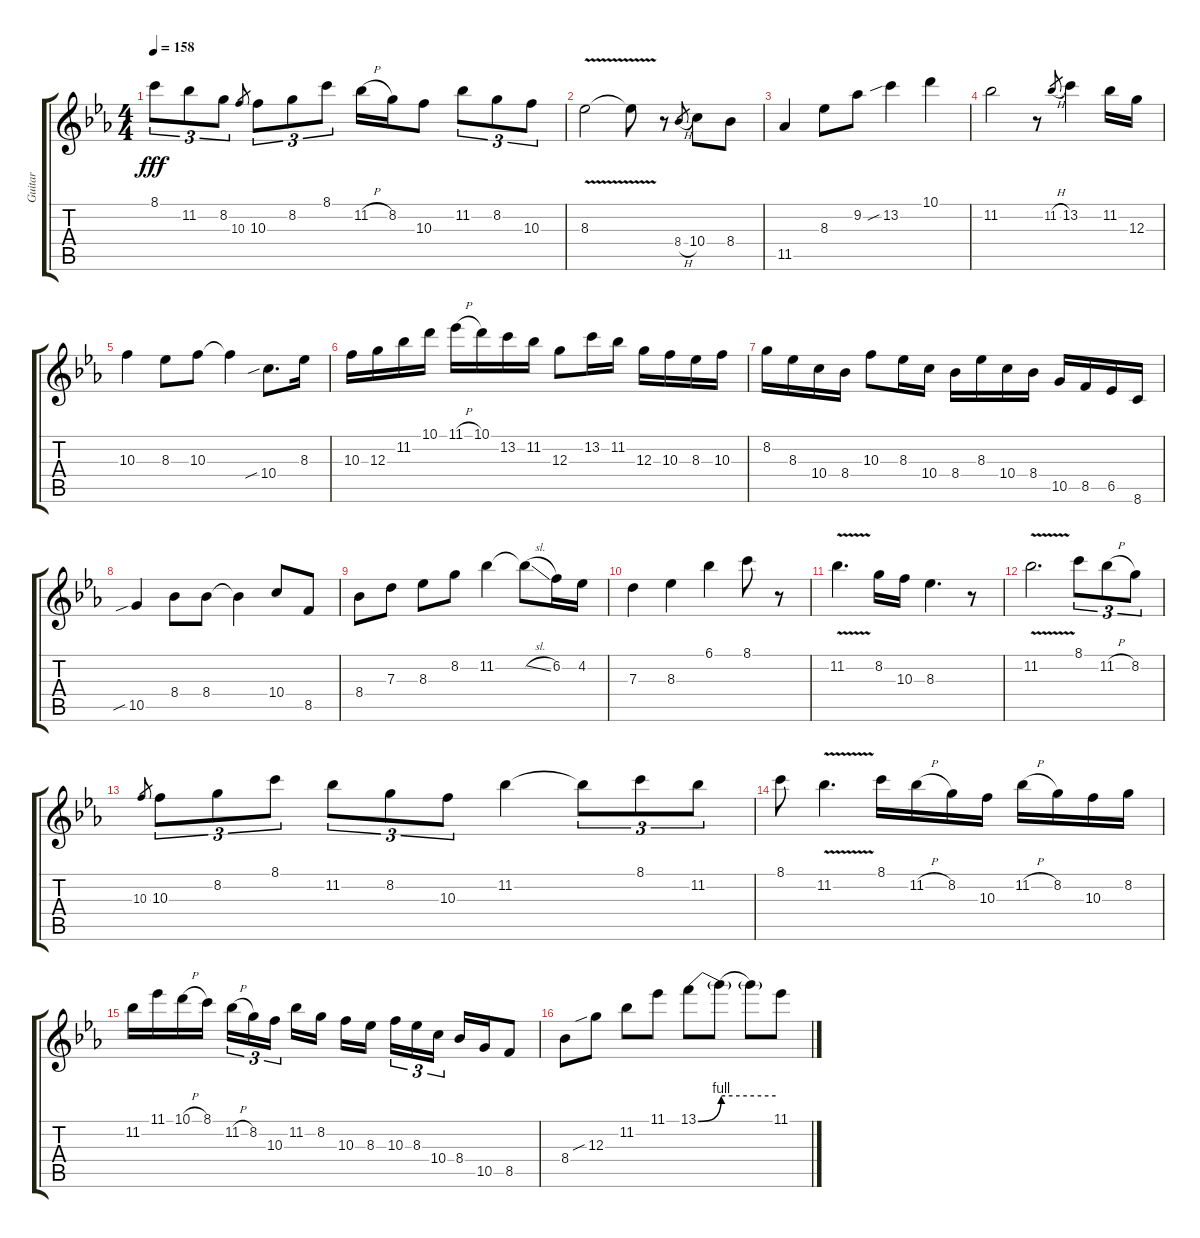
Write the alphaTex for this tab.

\track ("Guitar" "Guitar") {instrument overdrivenguitar}
\staff {score tabs}
\tuning (E4 B3 G3 D3 A2 E2) {hide}
\ts (4 4)
\tempo 158
\clef g2
\ks eb
8.1.8{tu (3 2) dy fff} 11.2.8{tu (3 2)} 8.2.8{tu (3 2)} 10.3.8{gr} 10.3.8{tu (3 2)} 8.2.8{tu (3 2)} 8.1.8{tu (3 2)} 11.2{h}.16 8.2.16 10.3.8 11.2.8{tu (3 2)} 8.2.8{tu (3 2)} 10.3.8{tu (3 2)} |
8.3{v}.2 8.3{v t}.8 r.8 8.4{h}.8{gr} 10.4.8 8.4.8 |
11.5.4 8.3.8 9.2.8 13.2{sib}.4 10.1.4 |
11.2.2 r.8 11.2{h}.8{gr} 13.2.4 11.2.16 12.3.16 |
10.3.4 8.3.8 10.3.8 10.3{t}.4 10.4{sib}.8{d} 8.3.16 |
10.3.16 12.3.16 11.2.16 10.1.16 11.1{h}.16 10.1.16 13.2.16 11.2.16 12.3.8 13.2.16 11.2.16 12.3.16 10.3.16 8.3.16 10.3.16 |
8.2.16 8.3.16 10.4.16 8.4.16 10.3.8 8.3.16 10.4.16 8.4.16 8.3.16 10.4.16 8.4.16 10.5.16 8.5.16 6.5.16 8.6.16 |
10.5{sib}.4 8.4.8 8.4.8 8.4{t}.4 10.4.8 8.5.8 |
8.4.8 7.3.8 8.3.8 8.2.8 11.2.4 11.2{sl t}.8 6.2.16 4.2.16 |
7.3.4 8.3.4 6.1.4 8.1.8 r.8 |
11.2{v}.4{d} 8.2.16 10.3.16 8.3.4{d} r.8 |
11.2{v}.2{d} 8.1.8{tu (3 2)} 11.2{h}.8{tu (3 2)} 8.2.8{tu (3 2)} |
10.3.8{gr} 10.3.8{tu (3 2)} 8.2.8{tu (3 2)} 8.1.8{tu (3 2)} 11.2.8{tu (3 2)} 8.2.8{tu (3 2)} 10.3.8{tu (3 2)} 11.2.4 11.2{t}.8{tu (3 2)} 8.1.8{tu (3 2)} 11.2.8{tu (3 2)} |
8.1.8 11.2{v}.4{d} 8.1.16 11.2{h}.16 8.2.16 10.3.16 11.2{h}.16 8.2.16 10.3.16 8.2.16 |
11.2.16 11.1.16 10.1{h}.16 8.1.16 11.2{h}.16{tu (3 2)} 8.2.16{tu (3 2)} 10.3.16{tu (3 2) beam splitsecondary} 11.2.16 8.2.16 10.3.16 8.3.16{beam splitsecondary} 10.3.16{tu (3 2)} 8.3.16{tu (3 2)} 10.4.16{tu (3 2)} 8.4.16 10.5.16 8.5.8 |
8.4.8 12.3{sib}.8 11.2.8 11.1.8 13.1{be (bend 0 0 60 4)}.8 13.1{be (hold 0 4 60 4) t}.8 13.1{t}.8 11.1.8
